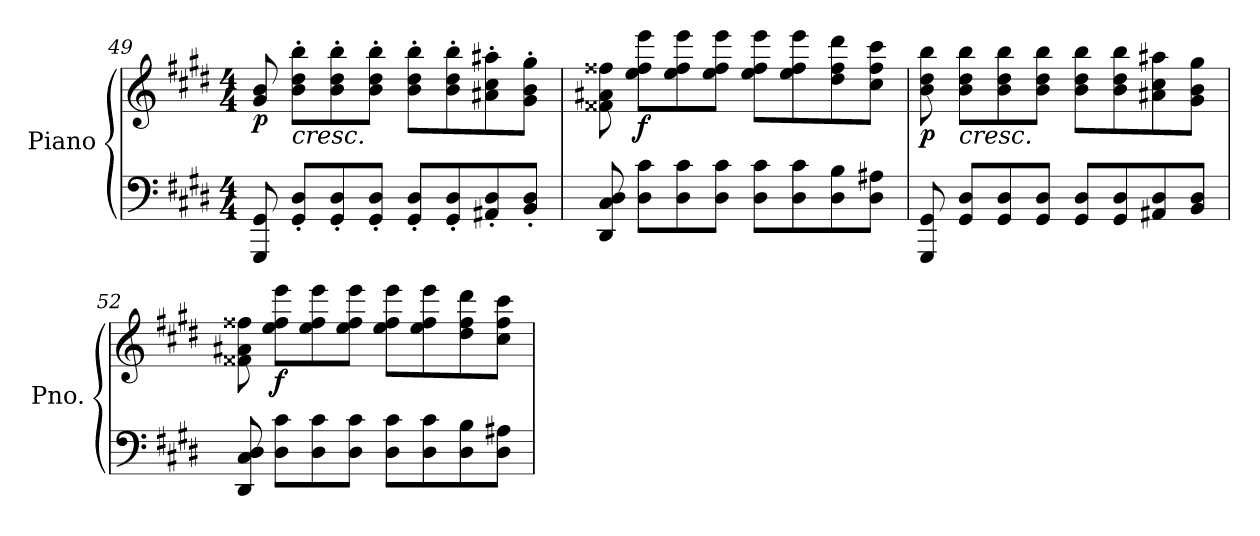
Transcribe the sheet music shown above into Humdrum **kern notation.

**kern	**kern	**dynam
*part1	*part1	*part1
*staff2	*staff1	*staff1/2
*I"Piano	*	*
*I'Pno.	*	*
!!LO:LB:g=z
*clefF4	*clefG2	*
*k[f#c#g#d#]	*k[f#c#g#d#]	*
*M4/4	*M4/4	*
=49	=49	=49
!	!	!LO:DY:b
8GGG#/ 8GG#/	8g#/ 8b/	p
!	!LO:TX:b:i:t=cresc.	!
8GG#/' 8D#/'L	8b\' 8dd#\' 8bb\'L	.
8GG#/' 8D#/'	8b\' 8dd#\' 8bb\'	.
8GG#/' 8D#/'J	8b\' 8dd#\' 8bb\'J	.
8GG#/' 8D#/'L	8b\' 8dd#\' 8bb\'L	.
8GG#/' 8D#/'	8b\' 8dd#\' 8bb\'	.
8AA#X/' 8D#/'	8a#X\' 8cc#\' 8aa#X\'	.
8BB/' 8D#/'J	8g#\' 8b\' 8gg#\'J	.
=50	=50	=50
8DD#/ 8C#/ 8D#/	8f##X\ 8a#X\ 8ff##X\	.
!	!	!LO:DY:b
8D#\ 8c#\L	8ee\ 8ff##\ 8eee\L	f
8D#\ 8c#\	8ee\ 8ff##\ 8eee\	.
8D#\ 8c#\J	8ee\ 8ff##\ 8eee\J	.
8D#\ 8c#\L	8ee\ 8ff##\ 8eee\L	.
8D#\ 8c#\	8ee\ 8ff##\ 8eee\	.
8D#\> 8B\>	8dd#\ 8ff##\ 8ddd#\	.
8D#\> 8A#X\>J	8cc#\ 8ff##\ 8ccc#\J	.
=51	=51	=51
!	!	!LO:DY:b
8GGG#/ 8GG#/	8b\ 8dd#\ 8bb\	p
!	!LO:TX:b:i:t=cresc.	!
8GG#/ 8D#/L	8b\ 8dd#\ 8bb\L	.
8GG#/ 8D#/	8b\ 8dd#\ 8bb\	.
8GG#/ 8D#/J	8b\ 8dd#\ 8bb\J	.
8GG#/ 8D#/L	8b\ 8dd#\ 8bb\L	.
8GG#/ 8D#/	8b\ 8dd#\ 8bb\	.
8AA#X/ 8D#/	8a#X\ 8cc#\ 8aa#X\	.
8BB/ 8D#/J	8g#\ 8b\ 8gg#\J	.
=52	=52	=52
8DD#/ 8C#/ 8D#/	8f##X\ 8a#X\ 8ff##X\	.
!	!	!LO:DY:b
8D#\ 8c#\L	8ee\ 8ff##\ 8eee\L	f
8D#\ 8c#\	8ee\ 8ff##\ 8eee\	.
8D#\ 8c#\J	8ee\ 8ff##\ 8eee\J	.
8D#\ 8c#\L	8ee\ 8ff##\ 8eee\L	.
8D#\ 8c#\	8ee\ 8ff##\ 8eee\	.
8D#\> 8B\>	8dd#\ 8ff##\ 8ddd#\	.
8D#\> 8A#X\>J	8cc#\ 8ff##\ 8ccc#\J	.
=	=	=
*-	*-	*-
